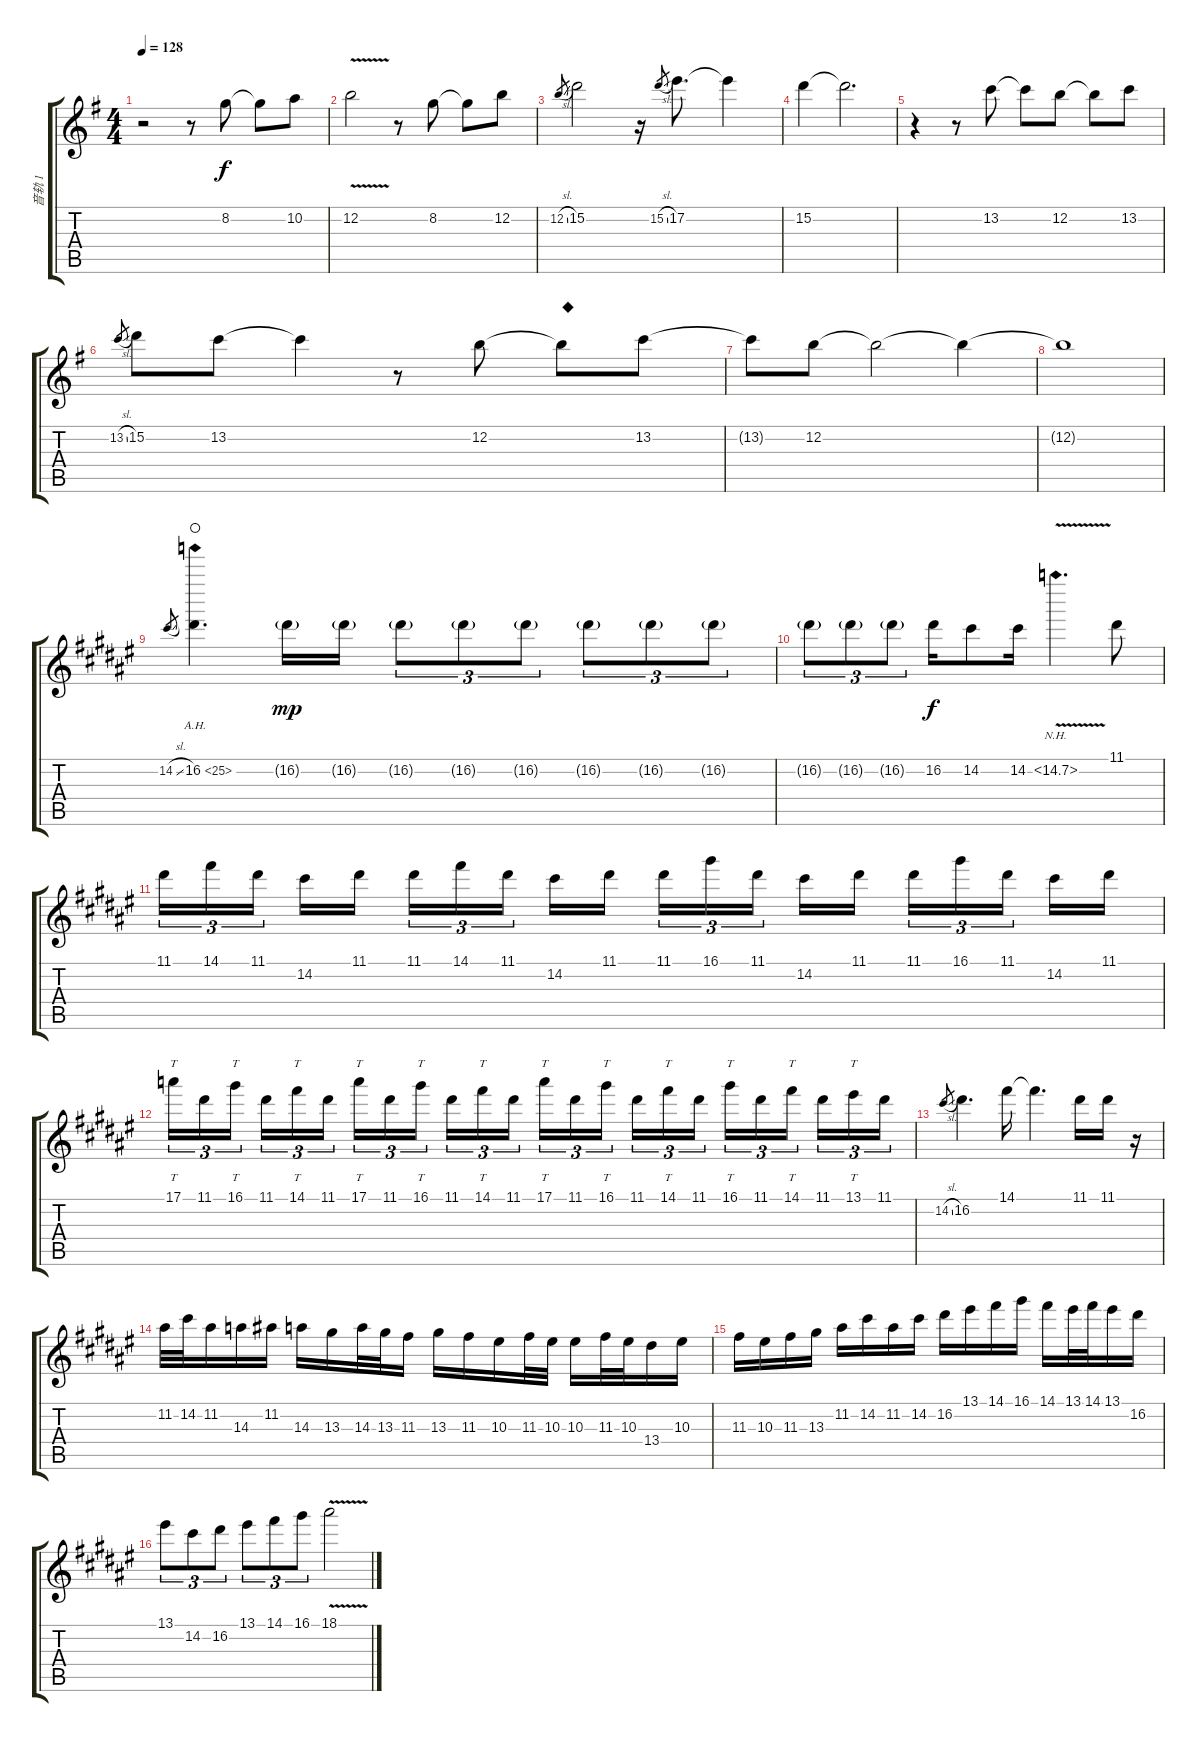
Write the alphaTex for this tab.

\track ("音轨 1" "音轨 1") {instrument overdrivenguitar}
\staff {score tabs}
\tuning (E4 B3 G3 D3 A2 E2) {hide}
\ts (4 4)
\tempo 128
\clef g2
\ks g
r.2{dy f} r.8 8.2.8 8.2{t}.8 10.2.8 |
12.2{v}.2 r.8 8.2.8 8.2{t}.8 12.2.8 |
12.2{sl}.8{gr} 15.2.2 r.16 15.2{sl}.8{gr} 17.2.8{d} 17.2{t}.4 |
15.2.4 15.2{t}.2{d} |
r.4 r.8 13.2.8 13.2{t}.8 12.2.8 12.2{t}.8 13.2.8 |
13.2{sl}.8{gr} 15.2.8 13.2.8 13.2{t}.4 r.8 12.2.8 12.2{t}.8{txt "◆"} 13.2.8 |
13.2{t}.8 12.2.8 12.2{t}.2 12.2{t}.4 |
12.2{t}.1 |
\ks f#
14.2{sl}.8{gr} 16.2{ah 9}.4{d waho} 16.2{g}.16{dy mp} 16.2{g}.16 16.2{g}.8{tu (3 2)} 16.2{g}.8{tu (3 2)} 16.2{g}.8{tu (3 2)} 16.2{g}.8{tu (3 2)} 16.2{g}.8{tu (3 2)} 16.2{g}.8{tu (3 2)} |
16.2{g}.8{tu (3 2)} 16.2{g}.8{tu (3 2)} 16.2{g}.8{tu (3 2)} 16.2.16{dy f} 14.2.8 14.2.16 14.2{nh v}.4{d} 11.1.8 |
11.1.16{tu (3 2)} 14.1.16{tu (3 2)} 11.1.16{tu (3 2) beam splitsecondary} 14.2.16 11.1.16 11.1.16{tu (3 2)} 14.1.16{tu (3 2)} 11.1.16{tu (3 2) beam splitsecondary} 14.2.16 11.1.16 11.1.16{tu (3 2)} 16.1.16{tu (3 2)} 11.1.16{tu (3 2) beam splitsecondary} 14.2.16 11.1.16 11.1.16{tu (3 2)} 16.1.16{tu (3 2)} 11.1.16{tu (3 2) beam splitsecondary} 14.2.16 11.1.16 |
17.1.16{tt tu (3 2)} 11.1.16{tu (3 2)} 16.1.16{tt tu (3 2) beam splitsecondary} 11.1.16{tu (3 2)} 14.1.16{tt tu (3 2)} 11.1.16{tu (3 2)} 17.1.16{tt tu (3 2)} 11.1.16{tu (3 2)} 16.1.16{tt tu (3 2) beam splitsecondary} 11.1.16{tu (3 2)} 14.1.16{tt tu (3 2)} 11.1.16{tu (3 2)} 17.1.16{tt tu (3 2)} 11.1.16{tu (3 2)} 16.1.16{tt tu (3 2) beam splitsecondary} 11.1.16{tu (3 2)} 14.1.16{tt tu (3 2)} 11.1.16{tu (3 2)} 16.1.16{tt tu (3 2)} 11.1.16{tu (3 2)} 14.1.16{tt tu (3 2) beam splitsecondary} 11.1.16{tu (3 2)} 13.1.16{tt tu (3 2)} 11.1.16{tu (3 2)} |
14.2{sl}.8{gr} 16.2.4{d} 14.1.16 14.1{t}.4{d} 11.1.16 11.1.16 r.16 |
11.2.32 14.2.32 11.2.16 14.3.16 11.2.16 14.3.16 13.3.16 14.3.32 13.3.32 11.3.16 13.3.16 11.3.16 10.3.16 11.3.32 10.3.32 10.3.16 11.3.32 10.3.32 13.4.16 10.3.16 |
11.3.16 10.3.16 11.3.16 13.3.16 11.2.16 14.2.16 11.2.16 14.2.16 16.2.16 13.1.16 14.1.16 16.1.16 14.1.16 13.1.32 14.1.32 13.1.16 16.2.16 |
13.1.8{tu (3 2)} 14.2.8{tu (3 2)} 16.2.8{tu (3 2)} 13.1.8{tu (3 2)} 14.1.8{tu (3 2)} 16.1.8{tu (3 2)} 18.1{v}.2
